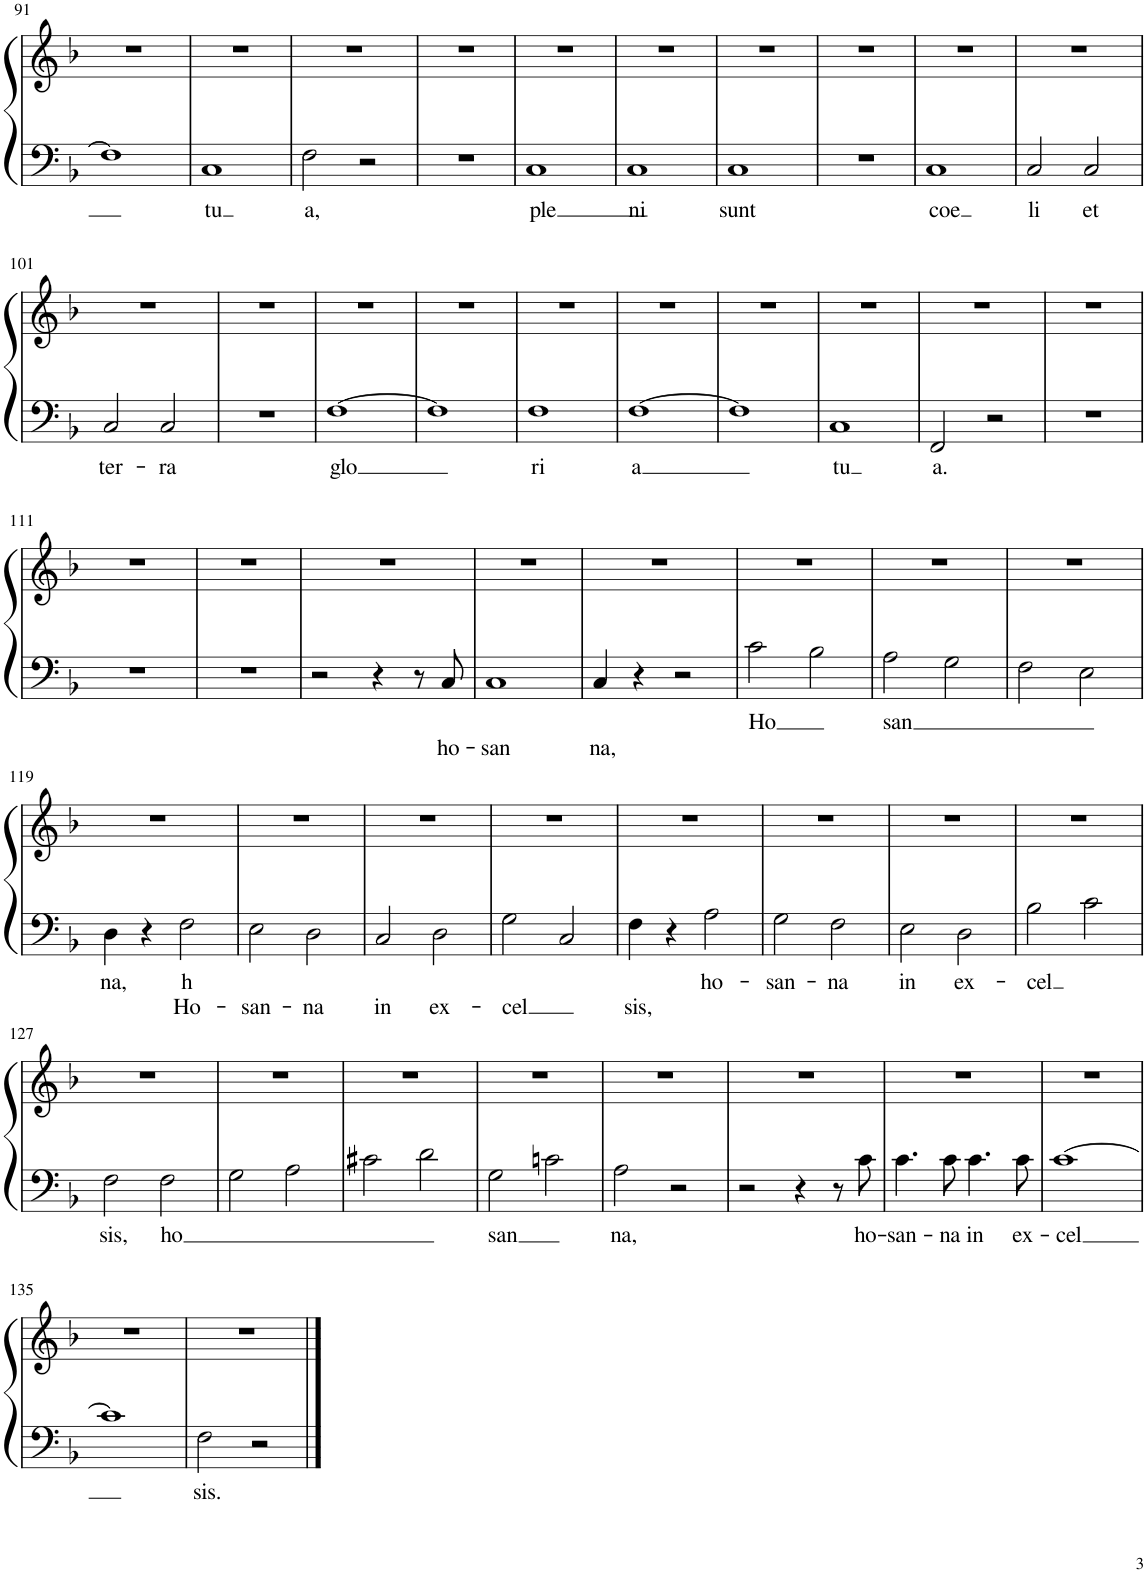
**kern	**text	**text	**kern
*part1	*part1	*part1	*part1
*staff2	*staff2	*staff2	*staff1
*I"Piano	*	*	*
*I'Pno.	*	*	*
!!LO:PB:g=z
*clefF4	*	*	*clefG2
*k[b-]	*	*	*k[b-]
*M2/2	*	*	*M2/2
*met(c|)	*	*	*met(c|)
=91	=91	=91	=91
1F]	.	.	1r
=92	=92	=92	=92
!	!LO:LY:b	!	!
1C	tu	.	1r
=93	=93	=93	=93
!	!LO:LY:b	!	!
2F\	a,	.	1r
2r	.	.	.
=94	=94	=94	=94
1r	.	.	1r
=95	=95	=95	=95
!	!LO:LY:b	!	!
1C	ple	.	1r
=96	=96	=96	=96
!	!LO:LY:b	!	!
1C	ni	.	1r
=97	=97	=97	=97
!	!LO:LY:b	!	!
1C	sunt	.	1r
=98	=98	=98	=98
1r	.	.	1r
=99	=99	=99	=99
!	!LO:LY:b	!	!
1C	coe	.	1r
=100	=100	=100	=100
!	!LO:LY:b	!	!
2C/	li	.	1r
!	!LO:LY:b	!	!
2C/	et	.	.
!!LO:LB:g=z
=101	=101	=101	=101
!	!LO:LY:b	!	!
2C/	ter-	.	1r
!	!LO:LY:b	!	!
2C/	-ra	.	.
=102	=102	=102	=102
1r	.	.	1r
=103	=103	=103	=103
!	!LO:LY:b	!	!
[1F	glo	.	1r
=104	=104	=104	=104
1F]	.	.	1r
=105	=105	=105	=105
!	!LO:LY:b	!	!
1F	ri	.	1r
=106	=106	=106	=106
!	!LO:LY:b	!	!
[1F	a	.	1r
=107	=107	=107	=107
1F]	.	.	1r
=108	=108	=108	=108
!	!LO:LY:b	!	!
1C	tu	.	1r
=109	=109	=109	=109
!	!LO:LY:b	!	!
2FF/	a.	.	1r
2r	.	.	.
=110	=110	=110	=110
1r	.	.	1r
!!LO:LB:g=z
=111	=111	=111	=111
1r	.	.	1r
=112	=112	=112	=112
1r	.	.	1r
=113	=113	=113	=113
2r	.	.	1r
4r	.	.	.
8r	.	.	.
!	!	!LO:LY:b	!
8C/	.	ho-	.
=114	=114	=114	=114
!	!	!LO:LY:b	!
1C	.	-san	1r
=115	=115	=115	=115
!	!	!LO:LY:b	!
4C/	.	na,	1r
4r	.	.	.
2r	.	.	.
=116	=116	=116	=116
!	!LO:LY:b	!	!
2c\	Ho	.	1r
2B-\	.	.	.
=117	=117	=117	=117
!	!LO:LY:b	!	!
2A\	san	.	1r
2G\	.	.	.
=118	=118	=118	=118
2F\	.	.	1r
2E\	.	.	.
!!LO:LB:g=z
=119	=119	=119	=119
!	!LO:LY:b	!	!
4D\	na,	.	1r
4r	.	.	.
!	!LO:LY:b	!LO:LY:b	!
2F\	h	Ho-	.
=120	=120	=120	=120
!	!	!LO:LY:b	!
2E\	.	-san-	1r
!	!	!LO:LY:b	!
2D\	.	-na	.
=121	=121	=121	=121
!	!	!LO:LY:b	!
2C/	.	in	1r
!	!	!LO:LY:b	!
2D\	.	ex-	.
=122	=122	=122	=122
!	!	!LO:LY:b	!
2G\	.	-cel	1r
2C/	.	.	.
=123	=123	=123	=123
!	!	!LO:LY:b	!
4F\	.	sis,	1r
4r	.	.	.
!	!LO:LY:b	!	!
2A\	ho-	.	.
=124	=124	=124	=124
!	!LO:LY:b	!	!
2G\	-san-	.	1r
!	!LO:LY:b	!	!
2F\	-na	.	.
=125	=125	=125	=125
!	!LO:LY:b	!	!
2E\	in	.	1r
!	!LO:LY:b	!	!
2D\	ex-	.	.
=126	=126	=126	=126
!	!LO:LY:b	!	!
2B-\	-cel	.	1r
2c\	.	.	.
!!LO:LB:g=z
=127	=127	=127	=127
!	!LO:LY:b	!	!
2F\	sis,	.	1r
!	!LO:LY:b	!	!
2F\	ho	.	.
=128	=128	=128	=128
2G\	.	.	1r
2A\	.	.	.
=129	=129	=129	=129
2c#X\	.	.	1r
2d\	.	.	.
=130	=130	=130	=130
!	!LO:LY:b	!	!
2G\	san	.	1r
2cn\	.	.	.
=131	=131	=131	=131
!	!LO:LY:b	!	!
2A\	na,	.	1r
2r	.	.	.
=132	=132	=132	=132
2r	.	.	1r
4r	.	.	.
8r	.	.	.
!	!LO:LY:b	!	!
8c\	ho-	.	.
=133	=133	=133	=133
!	!LO:LY:b	!	!
4.c\	-san-	.	1r
!	!LO:LY:b	!	!
8c\	-na	.	.
!	!LO:LY:b	!	!
4.c\	in	.	.
!	!LO:LY:b	!	!
8c\	ex-	.	.
=134	=134	=134	=134
!	!LO:LY:b	!	!
[1c	-cel	.	1r
!!LO:LB:g=z
=135	=135	=135	=135
1c]	.	.	1r
=136	=136	=136	=136
!	!LO:LY:b	!	!
2F\	sis.	.	1r
2r	.	.	.
==	==	==	==
*-	*-	*-	*-
